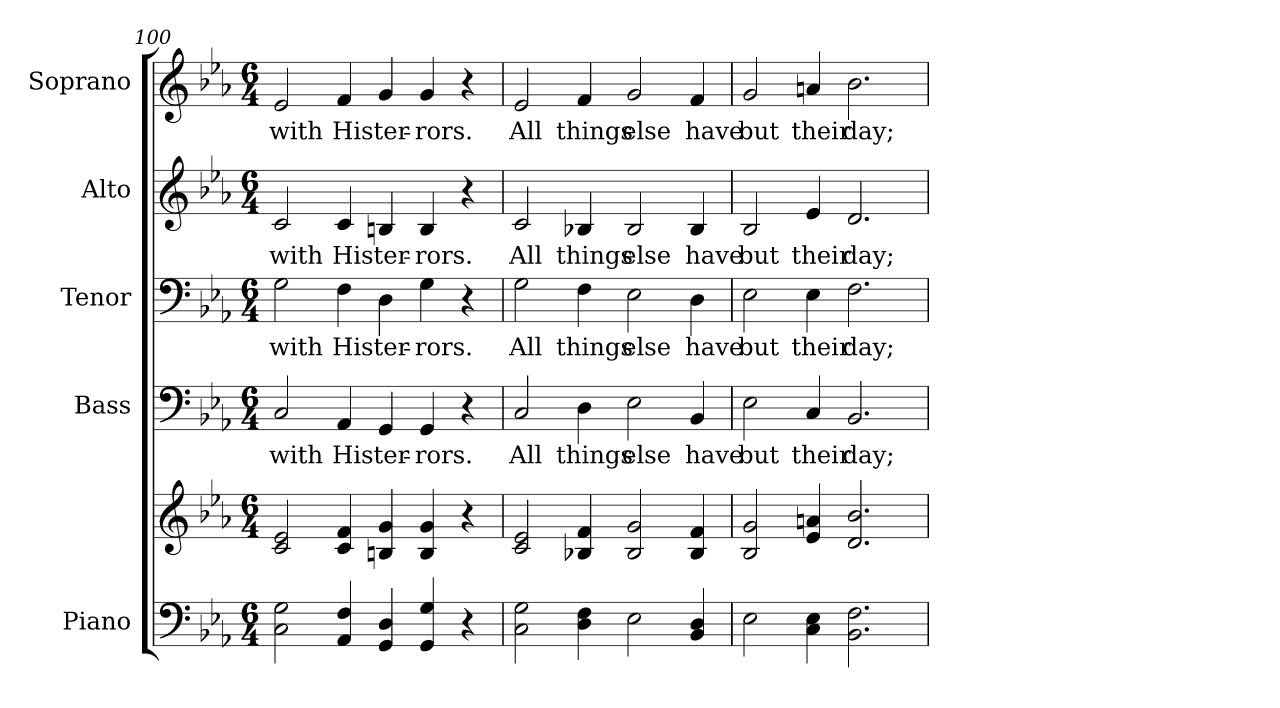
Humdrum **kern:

**kern	**kern	**kern	**text	**kern	**text	**kern	**text	**kern	**text
*part5	*part5	*part4	*part4	*part3	*part3	*part2	*part2	*part1	*part1
*staff6	*staff5	*staff4	*staff4	*staff3	*staff3	*staff2	*staff2	*staff1	*staff1
*I"Piano	*	*I"Bass	*	*I"Tenor	*	*I"Alto	*	*I"Soprano	*
*I'Pno.	*	*I'B.	*	*I'T.	*	*I'A.	*	*I'S.	*
*clefF4	*clefG2	*clefF4	*	*clefF4	*	*clefG2	*	*clefG2	*
*k[b-e-a-]	*k[b-e-a-]	*k[b-e-a-]	*	*k[b-e-a-]	*	*k[b-e-a-]	*	*k[b-e-a-]	*
*E-:	*E-:	*E-:	*	*E-:	*	*E-:	*	*E-:	*
*M6/4	*M6/4	*M6/4	*	*M6/4	*	*M6/4	*	*M6/4	*
=100	=100	=100	=100	=100	=100	=100	=100	=100	=100
!	!	!	!LO:LY:b:color=#000000	!	!	!	!	!	!
!	!	!	!	!	!LO:LY:b:color=#000000	!	!	!	!
!	!	!	!	!	!	!	!LO:LY:b:color=#000000	!	!
!	!	!	!	!	!	!	!	!	!LO:LY:b:color=#000000
2Ci\ 2Gi	2ci/ 2e-i	2Ci/	with	2Gi\	with	2ci/	with	2e-i/	with
!	!	!	!LO:LY:b:color=#000000	!	!	!	!	!	!
!	!	!	!	!	!LO:LY:b:color=#000000	!	!	!	!
!	!	!	!	!	!	!	!LO:LY:b:color=#000000	!	!
!	!	!	!	!	!	!	!	!	!LO:LY:b:color=#000000
4AA-i/ 4Fi	4ci/ 4fi	4AA-i/	His	4Fi\	His	4ci/	His	4fi/	His
!	!	!	!LO:LY:b:color=#000000	!	!	!	!	!	!
!	!	!	!	!	!LO:LY:b:color=#000000	!	!	!	!
!	!	!	!	!	!	!	!LO:LY:b:color=#000000	!	!
!	!	!	!	!	!	!	!	!	!LO:LY:b:color=#000000
4GGi/ 4Di	4Bni/ 4gi	4GGi/	ter-	4Di\	ter-	4Bni/	ter-	4gi/	ter-
!	!	!	!LO:LY:b:color=#000000	!	!	!	!	!	!
!	!	!	!	!	!LO:LY:b:color=#000000	!	!	!	!
!	!	!	!	!	!	!	!LO:LY:b:color=#000000	!	!
!	!	!	!	!	!	!	!	!	!LO:LY:b:color=#000000
4GGi/ 4Gi	4Bi/ 4gi	4GGi/	-rors.	4Gi\	-rors.	4Bi/	-rors.	4gi/	-rors.
4r	4r	4r	.	4r	.	4r	.	4r	.
!!LO:LB:g=z
=101	=101	=101	=101	=101	=101	=101	=101	=101	=101
!	!	!	!LO:LY:b:color=#000000	!	!	!	!	!	!
!	!	!	!	!	!LO:LY:b:color=#000000	!	!	!	!
!	!	!	!	!	!	!	!LO:LY:b:color=#000000	!	!
!	!	!	!	!	!	!	!	!	!LO:LY:b:color=#000000
2Ci\ 2Gi	2ci/ 2e-i	2Ci/	All	2Gi\	All	2ci/	All	2e-i/	All
!	!	!	!LO:LY:b:color=#000000	!	!	!	!	!	!
!	!	!	!	!	!LO:LY:b:color=#000000	!	!	!	!
!	!	!	!	!	!	!	!LO:LY:b:color=#000000	!	!
!	!	!	!	!	!	!	!	!	!LO:LY:b:color=#000000
4Di\ 4Fi	4B-Xi/ 4fi	4Di\	things	4Fi\	things	4B-Xi/	things	4fi/	things
!	!	!	!LO:LY:b:color=#000000	!	!	!	!	!	!
!	!	!	!	!	!LO:LY:b:color=#000000	!	!	!	!
!	!	!	!	!	!	!	!LO:LY:b:color=#000000	!	!
!	!	!	!	!	!	!	!	!	!LO:LY:b:color=#000000
2E-i\	2B-i/ 2gi	2E-i\	else	2E-i\	else	2B-i/	else	2gi/	else
!	!	!	!LO:LY:b:color=#000000	!	!	!	!	!	!
!	!	!	!	!	!LO:LY:b:color=#000000	!	!	!	!
!	!	!	!	!	!	!	!LO:LY:b:color=#000000	!	!
!	!	!	!	!	!	!	!	!	!LO:LY:b:color=#000000
4BB-i/ 4Di	4B-i/ 4fi	4BB-i/	have	4Di\	have	4B-i/	have	4fi/	have
=102	=102	=102	=102	=102	=102	=102	=102	=102	=102
!	!	!	!LO:LY:b:color=#000000	!	!	!	!	!	!
!	!	!	!	!	!LO:LY:b:color=#000000	!	!	!	!
!	!	!	!	!	!	!	!LO:LY:b:color=#000000	!	!
!	!	!	!	!	!	!	!	!	!LO:LY:b:color=#000000
2E-i\	2B-i/ 2gi	2E-i\	but	2E-i\	but	2B-i/	but	2gi/	but
!	!	!	!LO:LY:b:color=#000000	!	!	!	!	!	!
!	!	!	!	!	!LO:LY:b:color=#000000	!	!	!	!
!	!	!	!	!	!	!	!LO:LY:b:color=#000000	!	!
!	!	!	!	!	!	!	!	!	!LO:LY:b:color=#000000
4Ci\ 4E-i	4e-i/ 4ani	4Ci/	their	4E-i\	their	4e-i/	their	4ani/	their
!	!	!	!LO:LY:b:color=#000000	!	!	!	!	!	!
!	!	!	!	!	!LO:LY:b:color=#000000	!	!	!	!
!	!	!	!	!	!	!	!LO:LY:b:color=#000000	!	!
!	!	!	!	!	!	!	!	!	!LO:LY:b:color=#000000
2.BB-i\ 2.Fi	2.di/ 2.b-i	2.BB-i/	day;	2.Fi\	day;	2.di/	day;	2.b-i\	day;
=	=	=	=	=	=	=	=	=	=
*-	*-	*-	*-	*-	*-	*-	*-	*-	*-
